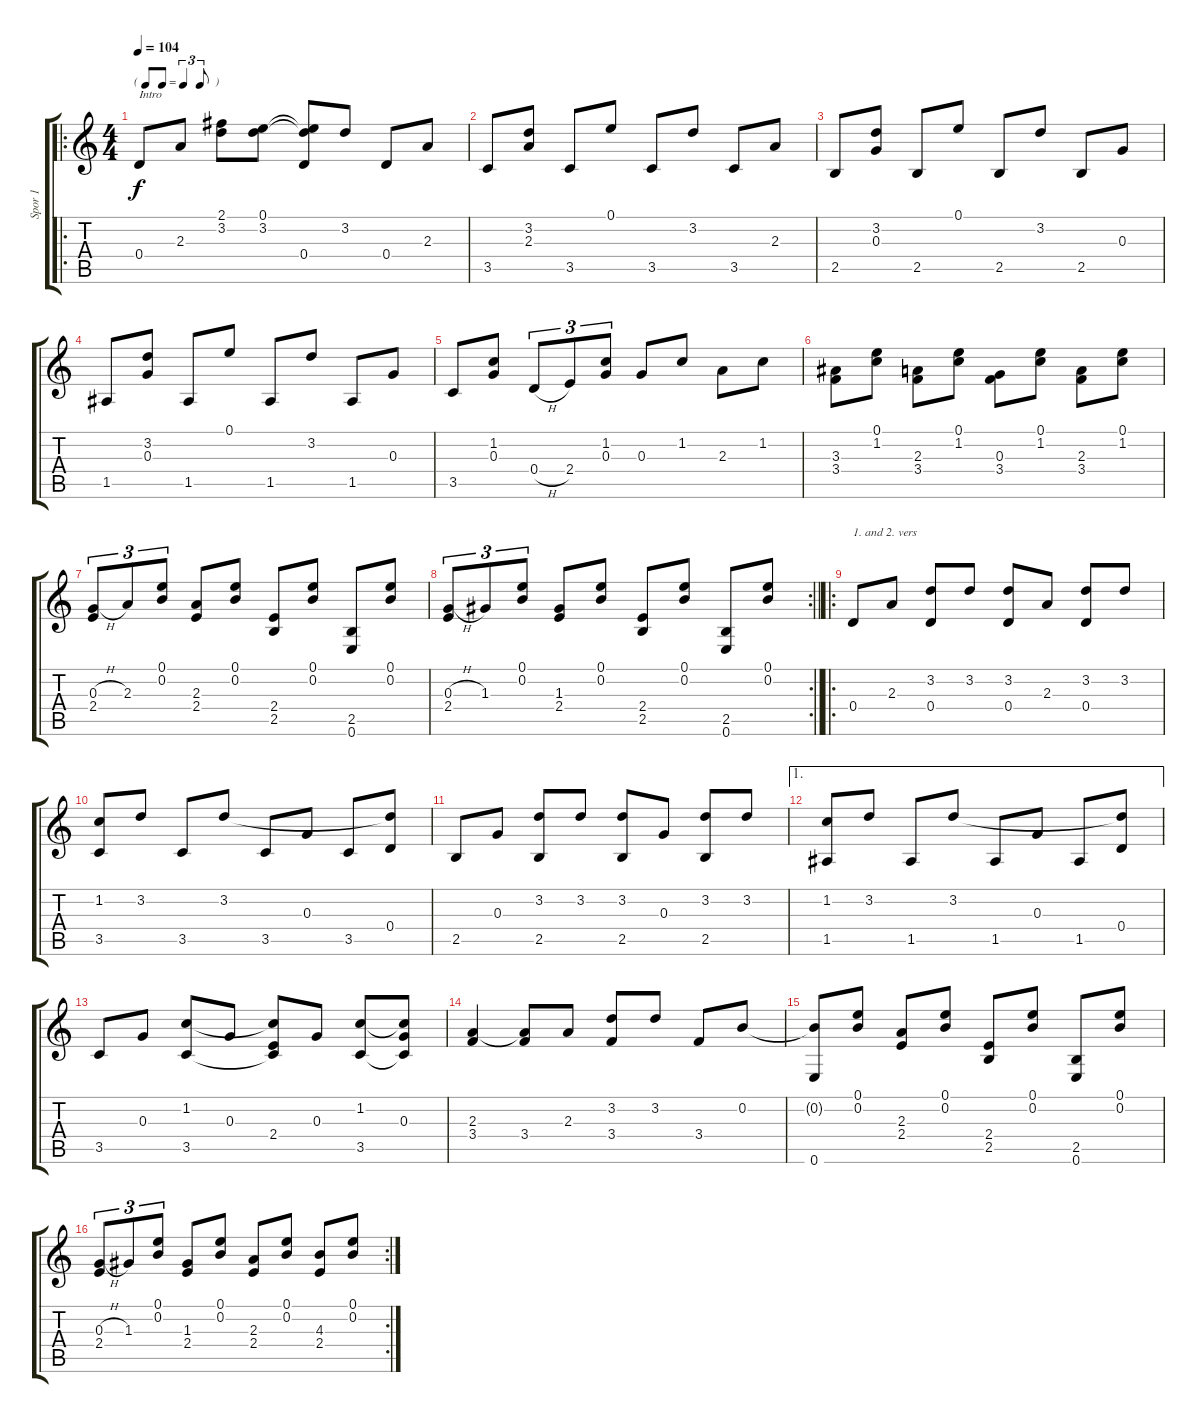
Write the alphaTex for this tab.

\track ("Spor 1" "Spor 1") {instrument acousticguitarnylon}
\staff {score tabs}
\tuning (E4 B3 G3 D3 A2 E2) {hide}
\ro
\ts (4 4)
\tf triplet8th
\tempo 104
\clef g2
\ks c
0.4.8{txt "Intro" dy f instrument acousticguitarnylon} 2.3.8 (2.1 3.2).8 (0.1 3.2).8 (0.1{t} 3.2{t} 0.4).8 3.2.8 0.4.8 2.3.8 |
3.5.8 (3.2 2.3).8 3.5.8 0.1.8 3.5.8 3.2.8 3.5.8 2.3.8 |
2.5.8 (3.2 0.3).8 2.5.8 0.1.8 2.5.8 3.2.8 2.5.8 0.3.8 |
1.5.8 (3.2 0.3).8 1.5.8 0.1.8 1.5.8 3.2.8 1.5.8 0.3.8 |
3.5.8 (1.2 0.3).8 0.4{h}.8{tu (3 2)} 2.4.8{tu (3 2)} (1.2 0.3).8{tu (3 2)} 0.3.8 1.2.8 2.3.8 1.2.8 |
(3.3 3.4).8 (0.1 1.2).8 (2.3 3.4).8 (0.1 1.2).8 (0.3 3.4).8 (0.1 1.2).8 (2.3 3.4).8 (0.1 1.2).8 |
(0.3{h} 2.4).8{tu (3 2)} 2.3.8{tu (3 2)} (0.1 0.2).8{tu (3 2)} (2.3 2.4).8 (0.1 0.2).8 (2.4 2.5).8 (0.1 0.2).8 (2.5 0.6).8 (0.1 0.2).8 |
\rc 2
\barLineRight lightlight
(0.3{h} 2.4).8{tu (3 2)} 1.3.8{tu (3 2)} (0.1 0.2).8{tu (3 2)} (1.3 2.4).8 (0.1 0.2).8 (2.4 2.5).8 (0.1 0.2).8 (2.5 0.6).8 (0.1 0.2).8 |
\ro
0.4.8{txt "1. and 2. vers"} 2.3.8 (3.2 0.4).8 3.2.8 (3.2 0.4).8 2.3.8 (3.2 0.4).8 3.2.8 |
(1.2 3.5).8 3.2.8 3.5.8 3.2.8 3.5.8 0.3.8 3.5.8 (3.2{t} 0.4).8 |
2.5.8 0.3.8 (3.2 2.5).8 3.2.8 (3.2 2.5).8 0.3.8 (3.2 2.5).8 3.2.8 |
\ae 1
(1.2 1.5).8 3.2.8 1.5.8 3.2.8 1.5.8 0.3.8 1.5.8 (3.2{t} 0.4).8 |
3.5.8 0.3.8 (1.2 3.5).8 0.3.8 (1.2{t} 2.4 3.5{t}).8 0.3.8 (1.2 3.5).8 (1.2{t} 0.3 3.5{t}).8 |
(2.3 3.4).4 (2.3{t} 3.4).8 2.3.8 (3.2 3.4).8 3.2.8 3.4.8 0.2.8 |
(0.2{t} 0.6).8 (0.1 0.2).8 (2.3 2.4).8 (0.1 0.2).8 (2.4 2.5).8 (0.1 0.2).8 (2.5 0.6).8 (0.1 0.2).8 |
\rc 2
(0.3{h} 2.4).8{tu (3 2)} 1.3.8{tu (3 2)} (0.1 0.2).8{tu (3 2)} (1.3 2.4).8 (0.1 0.2).8 (2.3 2.4).8 (0.1 0.2).8 (4.3 2.4).8 (0.1 0.2).8
